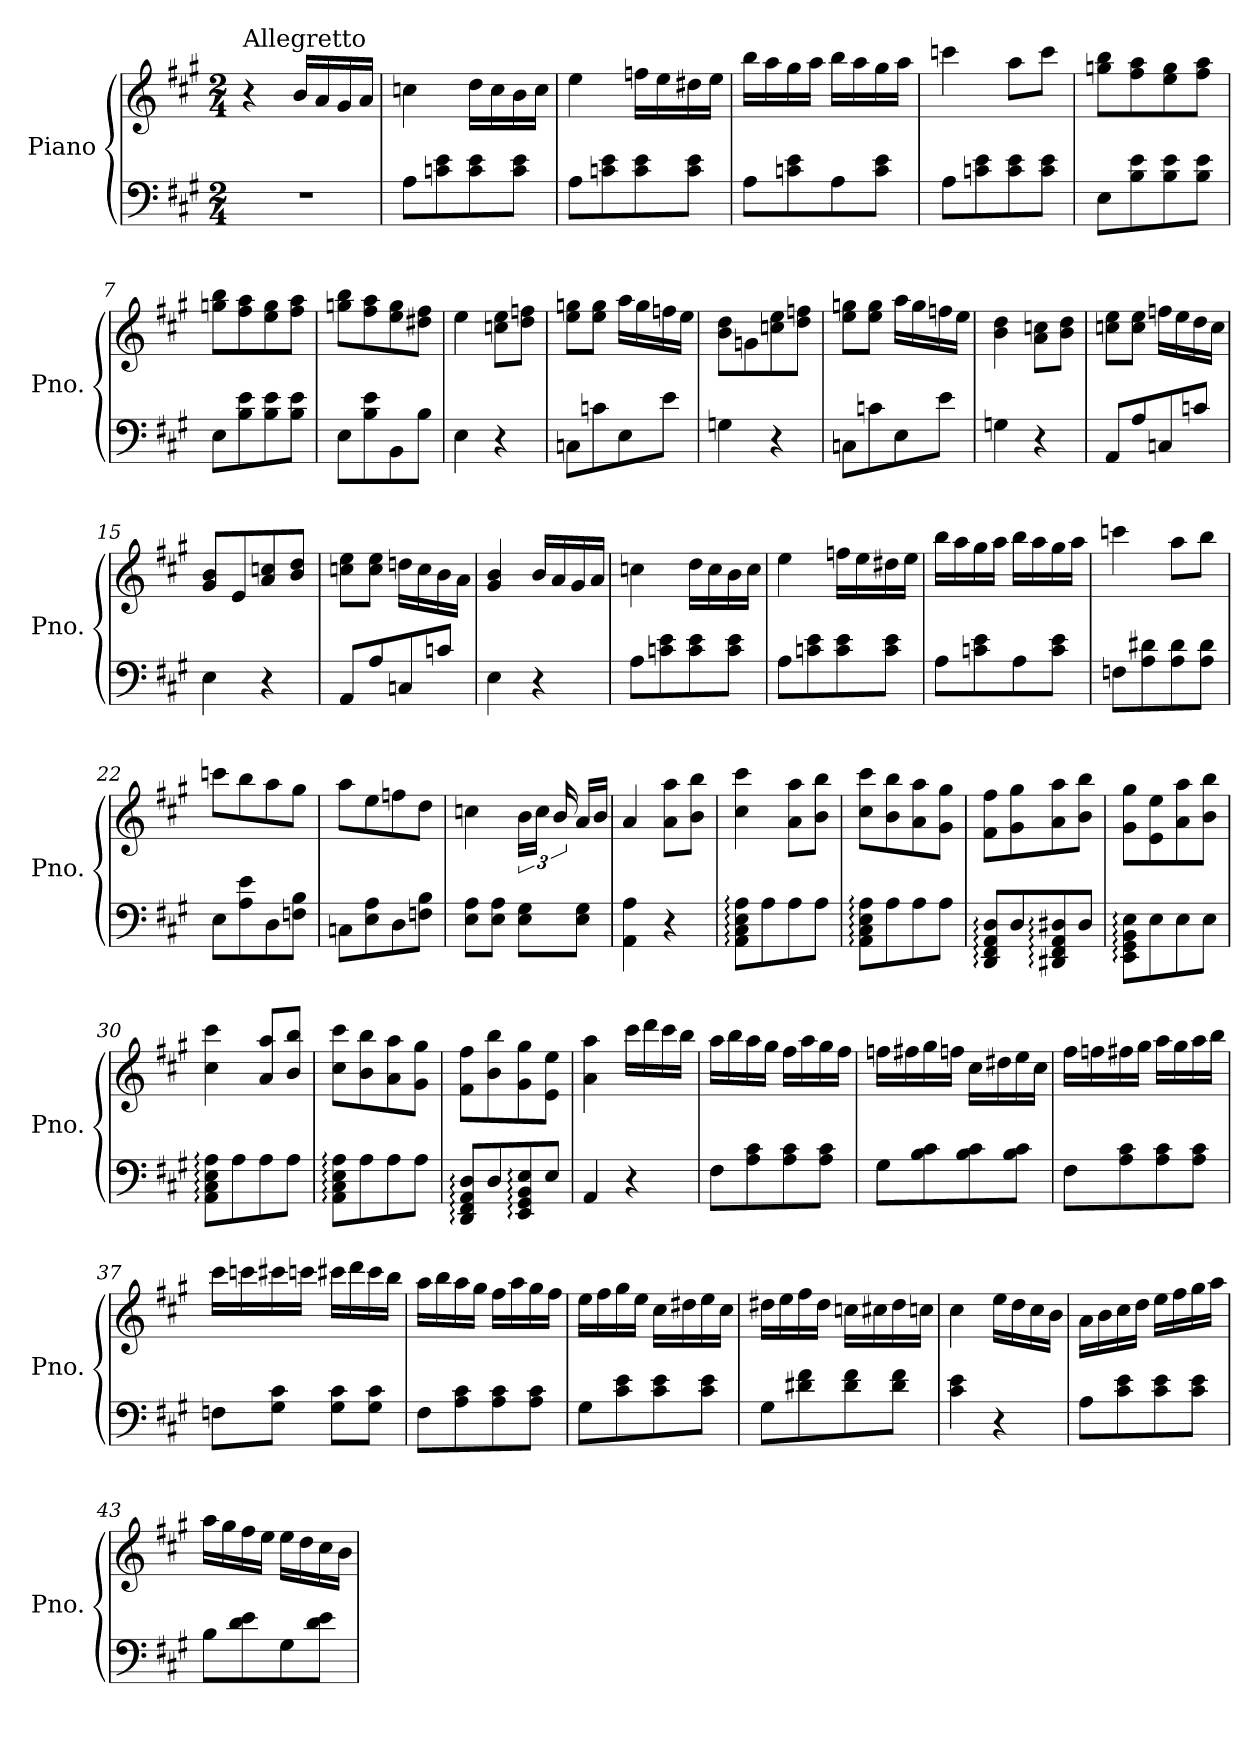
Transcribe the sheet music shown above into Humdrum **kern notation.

**kern	**kern
*part1	*part1
*staff2	*staff1
*I"Piano	*
*I'Pno.	*
*clefF4	*clefG2
*k[f#c#g#]	*k[f#c#g#]
*A:	*A:
*M2/4	*M2/4
=1	=1
!	!LO:TX:a:t=Allegretto
2r	4r
.	16b/LL
.	16a/
.	16g#/
.	16a/JJ
=2	=2
8A\L	4ccn\
8cn\ 8e\	.
8c\ 8e\	16dd\LL
.	16cc\
8c\ 8e\J	16b\
.	16cc\JJ
=3	=3
8A\L	4ee\
8cn\ 8e\	.
8c\ 8e\	16ffn\LL
.	16ee\
8c\ 8e\J	16dd#X\
.	16ee\JJ
=4	=4
8A\L	16bb\LL
.	16aa\
8cn\ 8e\	16gg#\
.	16aa\JJ
8A\	16bb\LL
.	16aa\
8c\ 8e\J	16gg#\
.	16aa\JJ
=5	=5
8A\L	4cccn\
8cn\ 8e\	.
8c\ 8e\	8aa\L
8c\ 8e\J	8ccc\J
=6	=6
8E\L	8ggn\ 8bb\L
8B\ 8e\	8ff#\ 8aa\
8B\ 8e\	8ee\ 8gg\
8B\ 8e\J	8ff#\ 8aa\J
!!LO:LB:g=z
=7	=7
8E\L	8ggn\ 8bb\L
8B\ 8e\	8ff#\ 8aa\
8B\ 8e\	8ee\ 8gg\
8B\ 8e\J	8ff#\ 8aa\J
=8	=8
8E\L	8ggn\ 8bb\L
8B\ 8e\	8ff#\ 8aa\
8BB\	8ee\ 8gg\
8B\J	8dd#X\ 8ff#\J
=9	=9
4E\	4ee\
4r	8ccn\ 8ee\L
.	8dd\ 8ffn\J
=10	=10
8Cn\L	8ee\ 8ggn\L
8cn\	8ee\ 8gg\J
8E\	16aa\LL
.	16gg\
8e\J	16ffn\
.	16ee\JJ
=11	=11
4Gn\	8b\ 8dd\L
.	8gn\
4r	8ccn\ 8ee\
.	8dd\ 8ffn\J
=12	=12
8Cn\L	8ee\ 8ggn\L
8cn\	8ee\ 8gg\J
8E\	16aa\LL
.	16gg\
8e\J	16ffn\
.	16ee\JJ
!!LO:LB:g=z
=13	=13
4Gn\	4b\ 4dd\
4r	8a\ 8ccn\L
.	8b\ 8dd\J
=14	=14
8AA/L	8ccn\ 8ee\L
8A/	8cc\ 8ee\J
8Cn/	16ffn\LL
.	16ee\
8cn/J	16dd\
.	16cc\JJ
=15	=15
4E\	8g#/ 8b/L
.	8e/
4r	8a/ 8ccn/
.	8b/ 8dd/J
=16	=16
8AA/L	8ccn\ 8ee\L
8A/	8cc\ 8ee\J
8Cn/	16ddn\LL
.	16cc\
8cn/J	16b\
.	16a\JJ
=17	=17
4E\	4g#/ 4b/
4r	16b/LL
.	16a/
.	16g#/
.	16a/JJ
=18	=18
8A\L	4ccn\
8cn\ 8e\	.
8c\ 8e\	16dd\LL
.	16cc\
8c\ 8e\J	16b\
.	16cc\JJ
!!LO:LB:g=z
=19	=19
8A\L	4ee\
8cn\ 8e\	.
8c\ 8e\	16ffn\LL
.	16ee\
8c\ 8e\J	16dd#X\
.	16ee\JJ
=20	=20
8A\L	16bb\LL
.	16aa\
8cn\ 8e\	16gg#\
.	16aa\JJ
8A\	16bb\LL
.	16aa\
8c\ 8e\J	16gg#\
.	16aa\JJ
=21	=21
8Fn\L	4cccn\
8A\ 8d#X\	.
8A\ 8d#\	8aa\L
8A\ 8d#\J	8bb\J
=22	=22
8E\L	8cccn\L
8A\ 8e\	8bb\
8D\	8aa\
8Fn\ 8B\J	8gg#\J
=23	=23
8Cn\L	8aa\L
8E\ 8A\	8ee\
8D\	8ffn\
8Fn\ 8B\J	8dd\J
=24	=24
8E\ 8A\L	4ccn\
8E\ 8A\J	.
8E\ 8G#\L	24b\LL
.	24cc\JJ
.	24b/
8E\ 8G#\J	16a/LL
.	16b/JJ
!!LO:LB:g=z
=25	=25
4AA\ 4A\	4a/
4r	8a\ 8aa\L
.	8b\ 8bb\J
=26	=26
8AA\: 8C#\: 8E\: 8A\:L	4cc#\ 4ccc#\
8A\	.
8A\	8a\ 8aa\L
8A\J	8b\ 8bb\J
=27	=27
8AA\: 8C#\: 8E\: 8A\:L	8cc#\ 8ccc#\L
8A\	8b\ 8bb\
8A\	8a\ 8aa\
8A\J	8g#\ 8gg#\J
=28	=28
8DD/: 8FF#/: 8AA/: 8D/:L	8f#\ 8ff#\L
8D/	8g#\ 8gg#\
8DD#X/: 8FF#/: 8AA/: 8D#X/:	8a\ 8aa\
8D#/J	8b\ 8bb\J
=29	=29
8EE\: 8GG#\: 8BB\: 8E\:L	8g#\ 8gg#\L
8E\	8e\ 8ee\
8E\	8a\ 8aa\
8E\J	8b\ 8bb\J
=30	=30
8AA\: 8C#\: 8E\: 8A\:L	4cc#\ 4ccc#\
8A\	.
8A\	8a/ 8aa/L
8A\J	8b/ 8bb/J
=31	=31
8AA\: 8C#\: 8E\: 8A\:L	8cc#\ 8ccc#\L
8A\	8b\ 8bb\
8A\	8a\ 8aa\
8A\J	8g#\ 8gg#\J
=32	=32
8DD/: 8FF#/: 8AA/: 8D/:L	8f#\ 8ff#\L
8D/	8b\ 8bb\
8EE/: 8GG#/: 8BB/: 8E/:	8g#\ 8gg#\
8E/J	8e\ 8ee\J
!!LO:PB:g=z
=33	=33
4AA/	4a\ 4aa\
4r	16ccc#\LL
.	16ddd\
.	16ccc#\
.	16bb\JJ
=34	=34
8F#\L	16aa\LL
.	16bb\
8A\ 8c#\	16aa\
.	16gg#\JJ
8A\ 8c#\	16ff#\LL
.	16aa\
8A\ 8c#\J	16gg#\
.	16ff#\JJ
=35	=35
8G#\L	16ffn\LL
.	16ff#X\
8B\ 8c#\	16gg#\
.	16ffn\JJ
8B\ 8c#\	16cc#\LL
.	16dd#X\
8B\ 8c#\J	16ee\
.	16cc#\JJ
=36	=36
8F#\L	16ff#\LL
.	16ffn\
8A\ 8c#\	16ff#X\
.	16gg#\JJ
8A\ 8c#\	16aa\LL
.	16gg#\
8A\ 8c#\J	16aa\
.	16bb\JJ
!!LO:LB:g=z
=37	=37
8Fn\L	16ccc#\LL
.	16cccn\
8G#\ 8c#\J	16ccc#X\
.	16cccn\JJ
8G#\ 8c#\L	16ccc#X\LL
.	16ddd\
8G#\ 8c#\J	16ccc#\
.	16bb\JJ
=38	=38
8F#\L	16aa\LL
.	16bb\
8A\ 8c#\	16aa\
.	16gg#\JJ
8A\ 8c#\	16ff#\LL
.	16aa\
8A\ 8c#\J	16gg#\
.	16ff#\JJ
=39	=39
8G#\L	16ee\LL
.	16ff#\
8c#\ 8e\	16gg#\
.	16ee\JJ
8c#\ 8e\	16cc#\LL
.	16dd#X\
8c#\ 8e\J	16ee\
.	16cc#\JJ
=40	=40
8G#\L	16dd#X\LL
.	16ee\
8d#X\ 8f#\	16ff#\
.	16dd#\JJ
8d#\ 8f#\	16ccn\LL
.	16cc#X\
8d#\ 8f#\J	16dd#\
.	16ccn\JJ
!!LO:LB:g=z
=41	=41
4c#\ 4e\	4cc#\
4r	16ee\LL
.	16dd\
.	16cc#\
.	16b\JJ
=42	=42
8A\L	16a\LL
.	16b\
8c#\ 8e\	16cc#\
.	16dd\JJ
8c#\ 8e\	16ee\LL
.	16ff#\
8c#\ 8e\J	16gg#\
.	16aa\JJ
=43	=43
8B\L	16aa\LL
.	16gg#\
8d\ 8e\	16ff#\
.	16ee\JJ
8G#\	16ee\LL
.	16dd\
8d\ 8e\J	16cc#\
.	16b\JJ
=	=
*-	*-
